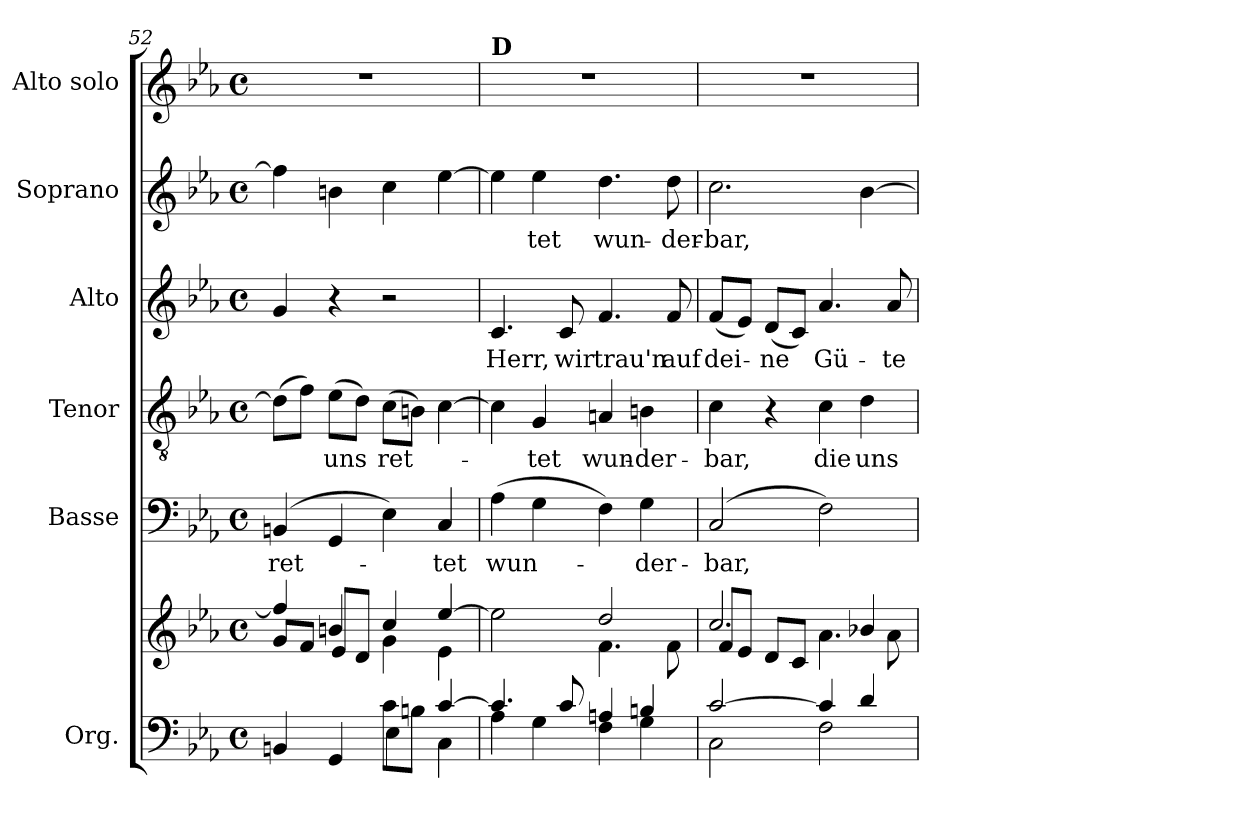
**kern	**kern	**kern	**text	**kern	**text	**kern	**text	**kern	**text	**kern
*part6	*part6	*part5	*part5	*part4	*part4	*part3	*part3	*part2	*part2	*part1
*staff7	*staff6	*staff5	*staff5	*staff4	*staff4	*staff3	*staff3	*staff2	*staff2	*staff1
*I"Org.	*	*I"Basse	*	*I"Tenor	*	*I"Alto	*	*I"Soprano	*	*I"Alto solo
*	*	*I'B.	*	*I'T.	*	*I'A.	*	*I'S.	*	*
*clefF4	*clefG2	*clefF4	*	*clefGv2	*	*clefG2	*	*clefG2	*	*clefG2
*k[b-e-a-]	*k[b-e-a-]	*k[b-e-a-]	*	*k[b-e-a-]	*	*k[b-e-a-]	*	*k[b-e-a-]	*	*k[b-e-a-]
*M4/4	*M4/4	*M4/4	*	*M4/4	*	*M4/4	*	*M4/4	*	*M4/4
*met(c)	*met(c)	*met(c)	*	*met(c)	*	*met(c)	*	*met(c)	*	*met(c)
=52	=52	=52	=52	=52	=52	=52	=52	=52	=52	=52
*^	*^	*	*	*	*	*	*	*	*	*
!	!	!	!	!	!LO:LY:b	!	!	!	!	!	!	!
4BBn	2ryy	4ff]	8g/L	(4BBn/	ret-	(8d\L]	.	4g/	.	4ff\]	.	1r
.	.	.	8f/J	.	.	8f\J)	.	.	.	.	.	.
!	!	!	!	!	!	!	!LO:LY:b	!	!	!	!	!
4GG	.	4bn	8e-/L	4GG/	.	(8e-\L	uns	4r	.	4bn\	.	.
.	.	.	8d/J	.	.	8d\J)	.	.	.	.	.	.
!	!	!	!	!	!	!	!LO:LY:b	!	!	!	!	!
8c\L	4E-	4cc	4g	4E-\)	.	(8c\L	ret-	2r	.	4cc\	.	.
8Bn\J	.	.	.	.	.	8Bn\J)	.	.	.	.	.	.
!	!	!	!	!	!LO:LY:b	!	!	!	!	!	!	!
[4c	4C	[4ee-	4e-	4C/	-tet	[4c\	.	.	.	[4ee-\	.	.
=53	=53	=53	=53	=53	=53	=53	=53	=53	=53	=53	=53	=53
!	!	!	!	!	!	!	!	!	!	!	!	!LO:TX:B:t=D
!	!	!	!	!	!LO:LY:b	!	!	!	!LO:LY:b	!	!	!
4.c]	4A-	2ee-]	2ryy	(4A-\	wun-	4c\]	.	4.c/	Herr,	4ee-\]	.	1r
!	!	!	!	!	!	!	!LO:LY:b	!	!	!	!LO:LY:b	!
.	4G	.	.	4G\	.	4G/	-tet	.	.	4ee-\	-tet	.
!	!	!	!	!	!	!	!	!	!LO:LY:b	!	!	!
8c	.	.	.	.	.	.	.	8c/	wir	.	.	.
!	!	!	!	!	!	!	!LO:LY:b	!	!LO:LY:b	!	!LO:LY:b	!
4An	4F	2dd	4.f	4F\)	.	4An/	wun-	4.f/	trau'n	4.dd\	wun-	.
!	!	!	!	!	!LO:LY:b	!	!LO:LY:b	!	!	!	!	!
4Bn	4G	.	.	4G\	-der-	4Bn\	-der-	.	.	.	.	.
!	!	!	!	!	!	!	!	!	!LO:LY:b	!	!LO:LY:b	!
.	.	.	8f	.	.	.	.	8f/	auf	8dd\	-der-	.
=54	=54	=54	=54	=54	=54	=54	=54	=54	=54	=54	=54	=54
!	!	!	!	!	!LO:LY:b	!	!LO:LY:b	!	!LO:LY:b	!	!LO:LY:b	!
[2c	2C	2.cc	8f/L	(2C/	-bar,	4c\	-bar,	(8f/L	dei-	2.cc\	-bar,	1r
.	.	.	8e-/J	.	.	.	.	8e-/J)	.	.	.	.
!	!	!	!	!	!	!	!	!	!LO:LY:b	!	!	!
.	.	.	8d/L	.	.	4r	.	(8d/L	-ne	.	.	.
.	.	.	8c/J	.	.	.	.	8c/J)	.	.	.	.
!	!	!	!	!	!	!	!LO:LY:b	!	!LO:LY:b	!	!	!
4c]	2F	.	4.a-	2F\)	.	4c\	die	4.a-/	Gü-	.	.	.
!	!	!	!	!	!	!	!LO:LY:b	!	!	!	!	!
4d	.	4b-X	.	.	.	4d\	uns	.	.	[4b-\	.	.
!	!	!	!	!	!	!	!	!	!LO:LY:b	!	!	!
.	.	.	8a-	.	.	.	.	8a-/	-te	.	.	.
*v	*v	*	*	*	*	*	*	*	*	*	*	*
*	*v	*v	*	*	*	*	*	*	*	*	*
=	=	=	=	=	=	=	=	=	=	=
*-	*-	*-	*-	*-	*-	*-	*-	*-	*-	*-
